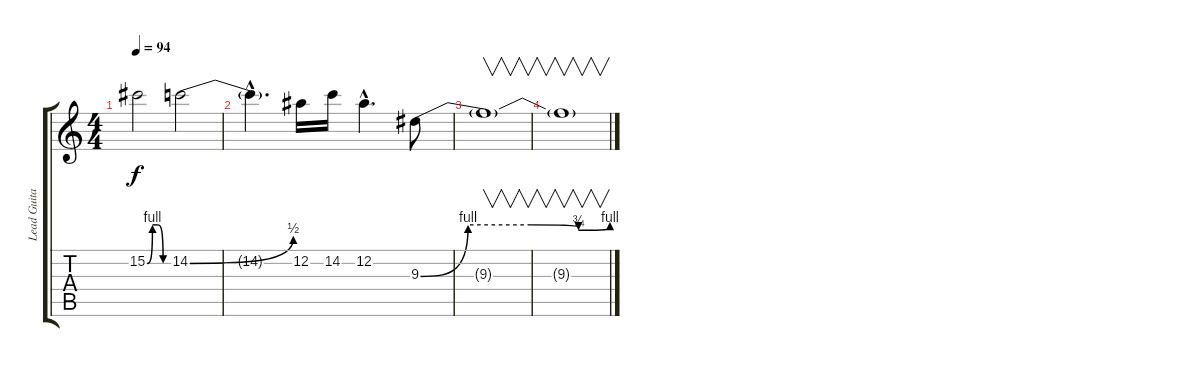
\track ("Lead Guitar" "Lead Guita") {instrument distortionguitar}
\staff {score tabs}
\tuning (Eb4 Bb3 Gb3 Db3 Ab2 Eb2) {hide}
\ts (4 4)
\tempo 94
\clef g2
\ks c
15.2{be (custom 0 0 15 4 30 4 45 0 60 0)}.2{dy f} 14.2{be (bend 0 0 60 2)}.2 |
14.2{hac t}.4{d} 12.2.16 14.2.16 12.2{hac}.4{d} 9.3{be (custom 0 0 15 4 35 4 50 3 60 4)}.8 |
9.3{t}.1{v volume 8} |
9.3{t}.1{v}
